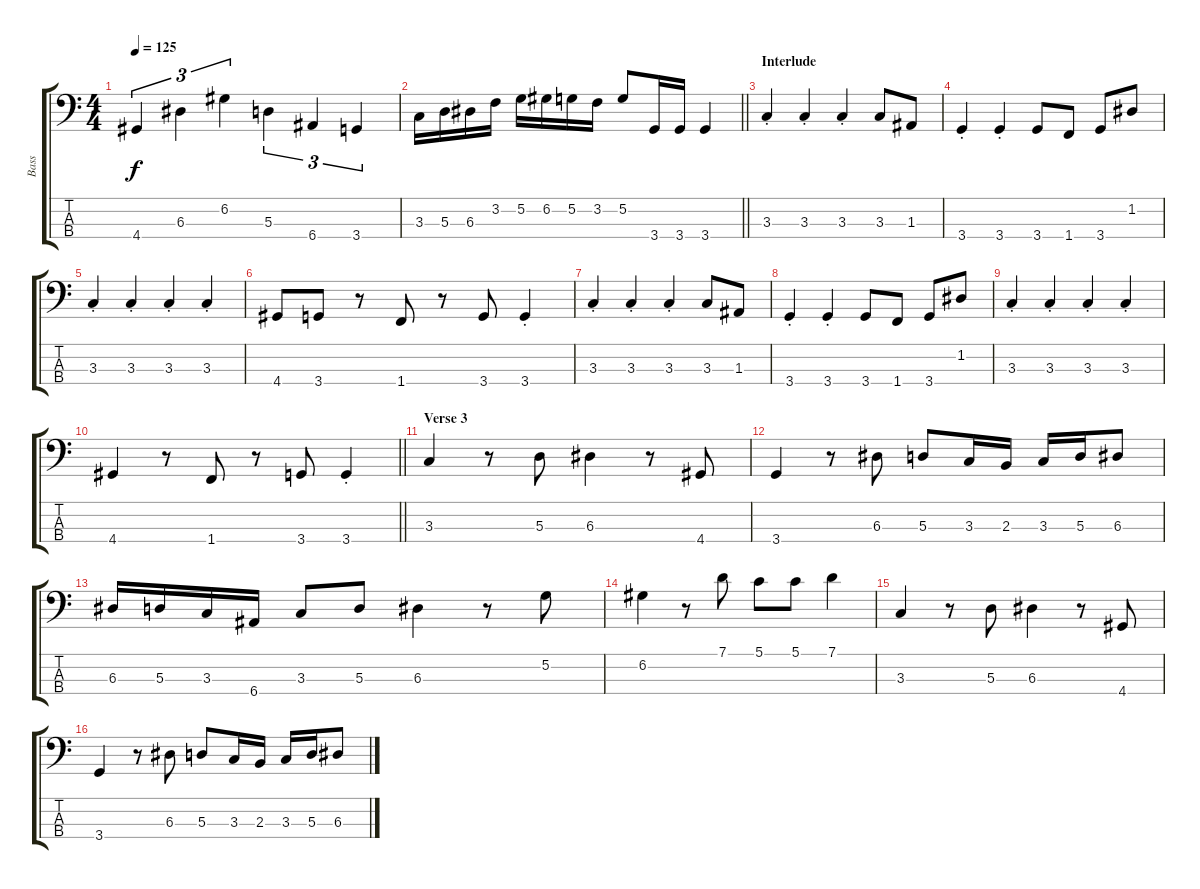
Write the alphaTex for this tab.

\track ("Bass" "Bass") {instrument electricbassfinger}
\staff {score tabs}
\tuning (G2 D2 A1 E1) {hide}
\ts (4 4)
\tempo 125
\clef f4
\ks c
4.4.4{tu (3 2) dy f} 6.3.4{tu (3 2)} 6.2.4{tu (3 2)} 5.3.4{tu (3 2)} 6.4.4{tu (3 2)} 3.4.4{tu (3 2)} |
\barLineRight lightlight
3.3.16 5.3.16 6.3.16 3.2.16 5.2.16 6.2.16 5.2.16 3.2.16 5.2.8 3.4.16 3.4.16 3.4.4 |
\section ("" "Interlude")
3.3{st}.4 3.3{st}.4 3.3{st}.4 3.3.8 1.3.8 |
3.4{st}.4 3.4{st}.4 3.4.8 1.4.8 3.4.8 1.2.8 |
3.3{st}.4 3.3{st}.4 3.3{st}.4 3.3{st}.4 |
4.4.8 3.4.8 r.8 1.4.8 r.8 3.4.8 3.4{st}.4 |
3.3{st}.4 3.3{st}.4 3.3{st}.4 3.3.8 1.3.8 |
3.4{st}.4 3.4{st}.4 3.4.8 1.4.8 3.4.8 1.2.8 |
3.3{st}.4 3.3{st}.4 3.3{st}.4 3.3{st}.4 |
\barLineRight lightlight
4.4.4 r.8 1.4.8 r.8 3.4.8 3.4{st}.4 |
\section ("" "Verse 3")
3.3.4 r.8 5.3.8 6.3.4 r.8 4.4.8 |
3.4.4 r.8 6.3.8 5.3.8 3.3.16 2.3.16 3.3.16 5.3.16 6.3.8 |
6.3.16 5.3.16 3.3.16 6.4.16 3.3.8 5.3.8 6.3.4 r.8 5.2.8 |
6.2.4 r.8 7.1.8 5.1.8 5.1.8 7.1.4 |
3.3.4 r.8 5.3.8 6.3.4 r.8 4.4.8 |
3.4.4 r.8 6.3.8 5.3.8 3.3.16 2.3.16 3.3.16 5.3.16 6.3.8
